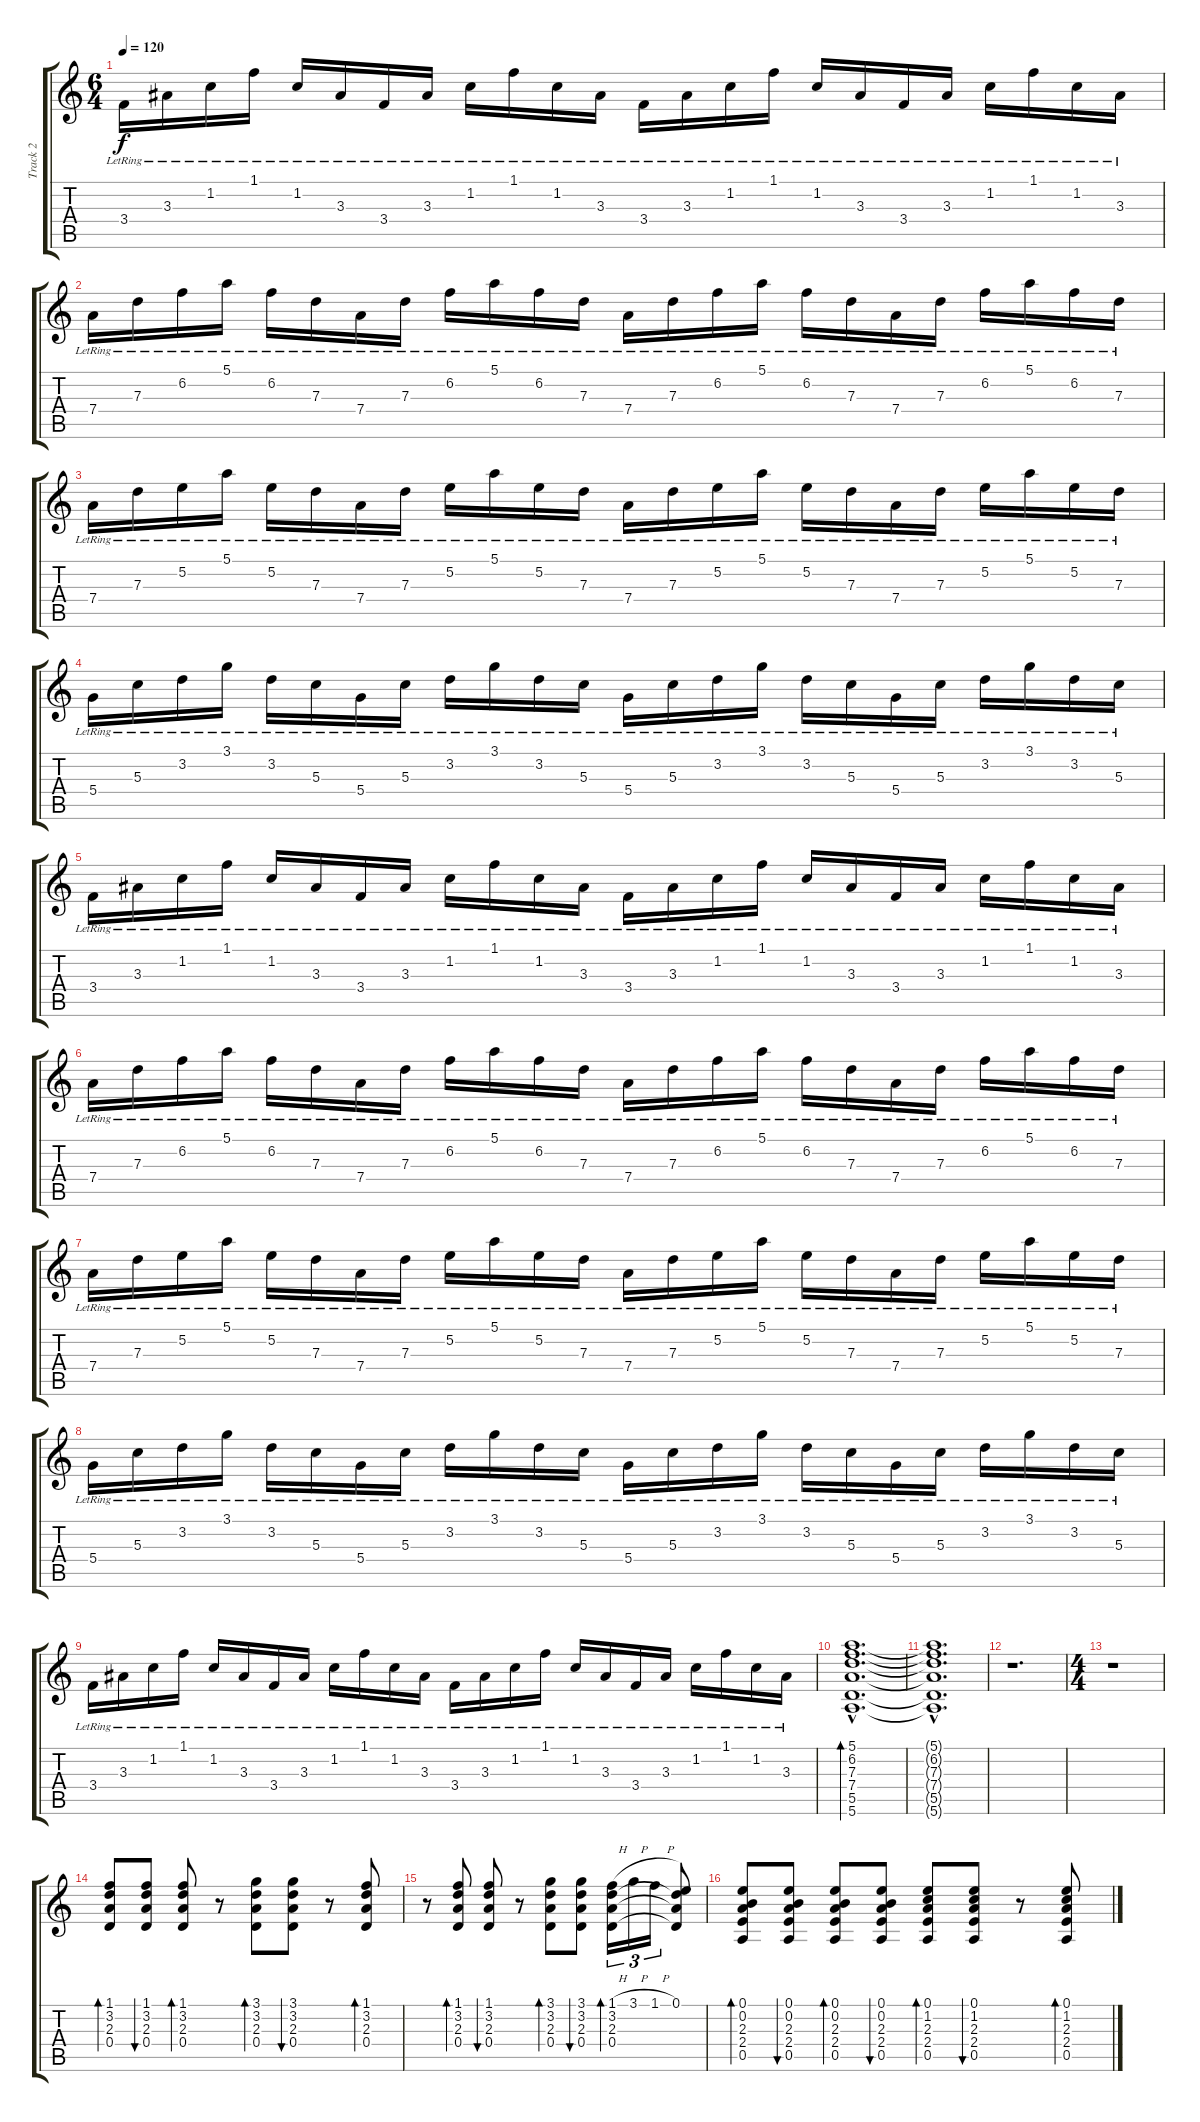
\track ("Track 2" "Track 2") {instrument acousticguitarsteel}
\staff {score tabs}
\tuning (E4 B3 G3 D3 A2 E2) {hide}
\ts (6 4)
\tempo 120
\clef g2
\ks c
3.4{lr}.16{dy f} 3.3{lr}.16 1.2{lr}.16 1.1{lr}.16 1.2{lr}.16 3.3{lr}.16 3.4{lr}.16 3.3{lr}.16 1.2{lr}.16 1.1{lr}.16 1.2{lr}.16 3.3{lr}.16 3.4{lr}.16 3.3{lr}.16 1.2{lr}.16 1.1{lr}.16 1.2{lr}.16 3.3{lr}.16 3.4{lr}.16 3.3{lr}.16 1.2{lr}.16 1.1{lr}.16 1.2{lr}.16 3.3{lr}.16 |
7.4{lr}.16{volume 9} 7.3{lr}.16 6.2{lr}.16 5.1{lr}.16 6.2{lr}.16 7.3{lr}.16 7.4{lr}.16 7.3{lr}.16 6.2{lr}.16 5.1{lr}.16 6.2{lr}.16 7.3{lr}.16 7.4{lr}.16 7.3{lr}.16 6.2{lr}.16 5.1{lr}.16 6.2{lr}.16 7.3{lr}.16 7.4{lr}.16 7.3{lr}.16 6.2{lr}.16 5.1{lr}.16 6.2{lr}.16 7.3{lr}.16 |
7.4{lr}.16 7.3{lr}.16 5.2{lr}.16 5.1{lr}.16 5.2{lr}.16 7.3{lr}.16 7.4{lr}.16 7.3{lr}.16 5.2{lr}.16 5.1{lr}.16 5.2{lr}.16 7.3{lr}.16 7.4{lr}.16 7.3{lr}.16 5.2{lr}.16 5.1{lr}.16 5.2{lr}.16 7.3{lr}.16 7.4{lr}.16 7.3{lr}.16 5.2{lr}.16 5.1{lr}.16 5.2{lr}.16 7.3{lr}.16 |
5.4{lr}.16 5.3{lr}.16 3.2{lr}.16 3.1{lr}.16 3.2{lr}.16 5.3{lr}.16 5.4{lr}.16 5.3{lr}.16 3.2{lr}.16 3.1{lr}.16 3.2{lr}.16 5.3{lr}.16 5.4{lr}.16 5.3{lr}.16 3.2{lr}.16 3.1{lr}.16 3.2{lr}.16 5.3{lr}.16 5.4{lr}.16 5.3{lr}.16 3.2{lr}.16 3.1{lr}.16 3.2{lr}.16 5.3{lr}.16 |
3.4{lr}.16 3.3{lr}.16 1.2{lr}.16 1.1{lr}.16 1.2{lr}.16 3.3{lr}.16 3.4{lr}.16 3.3{lr}.16 1.2{lr}.16 1.1{lr}.16 1.2{lr}.16 3.3{lr}.16 3.4{lr}.16 3.3{lr}.16 1.2{lr}.16 1.1{lr}.16 1.2{lr}.16 3.3{lr}.16 3.4{lr}.16 3.3{lr}.16 1.2{lr}.16 1.1{lr}.16 1.2{lr}.16 3.3{lr}.16 |
7.4{lr}.16{volume 9} 7.3{lr}.16 6.2{lr}.16 5.1{lr}.16 6.2{lr}.16 7.3{lr}.16 7.4{lr}.16 7.3{lr}.16 6.2{lr}.16 5.1{lr}.16 6.2{lr}.16 7.3{lr}.16 7.4{lr}.16 7.3{lr}.16 6.2{lr}.16 5.1{lr}.16 6.2{lr}.16 7.3{lr}.16 7.4{lr}.16 7.3{lr}.16 6.2{lr}.16 5.1{lr}.16 6.2{lr}.16 7.3{lr}.16 |
7.4{lr}.16 7.3{lr}.16 5.2{lr}.16 5.1{lr}.16 5.2{lr}.16 7.3{lr}.16 7.4{lr}.16 7.3{lr}.16 5.2{lr}.16 5.1{lr}.16 5.2{lr}.16 7.3{lr}.16 7.4{lr}.16 7.3{lr}.16 5.2{lr}.16 5.1{lr}.16 5.2{lr}.16 7.3{lr}.16 7.4{lr}.16 7.3{lr}.16 5.2{lr}.16 5.1{lr}.16 5.2{lr}.16 7.3{lr}.16 |
5.4{lr}.16 5.3{lr}.16 3.2{lr}.16 3.1{lr}.16 3.2{lr}.16 5.3{lr}.16 5.4{lr}.16 5.3{lr}.16 3.2{lr}.16 3.1{lr}.16 3.2{lr}.16 5.3{lr}.16 5.4{lr}.16 5.3{lr}.16 3.2{lr}.16 3.1{lr}.16 3.2{lr}.16 5.3{lr}.16 5.4{lr}.16 5.3{lr}.16 3.2{lr}.16 3.1{lr}.16 3.2{lr}.16 5.3{lr}.16 |
3.4{lr}.16 3.3{lr}.16 1.2{lr}.16 1.1{lr}.16 1.2{lr}.16 3.3{lr}.16 3.4{lr}.16 3.3{lr}.16 1.2{lr}.16 1.1{lr}.16 1.2{lr}.16 3.3{lr}.16 3.4{lr}.16 3.3{lr}.16 1.2{lr}.16 1.1{lr}.16 1.2{lr}.16 3.3{lr}.16 3.4{lr}.16 3.3{lr}.16 1.2{lr}.16 1.1{lr}.16 1.2{lr}.16 3.3{lr}.16 |
(5.1{hac} 6.2{hac} 7.3{hac} 7.4{hac} 5.5{hac} 5.6{hac}).1{d bd 240} |
(5.1{hac t} 6.2{hac t} 7.3{hac t} 7.4{hac t} 5.5{hac t} 5.6{hac t}).1{d} |
r.1{d} |
\ts (4 4)
r.1 |
(1.1 3.2 2.3 0.4).8{bd 60 volume 13} (1.1 3.2 2.3 0.4).8{bu 60} (1.1 3.2 2.3 0.4).8{bd 60} r.8 (3.1 3.2 2.3 0.4).8{bd 60} (3.1 3.2 2.3 0.4).8{bu 60} r.8 (1.1 3.2 2.3 0.4).8{bd 60} |
r.8 (1.1 3.2 2.3 0.4).8{bd 60} (1.1 3.2 2.3 0.4).8{bu 60} r.8 (3.1 3.2 2.3 0.4).8{bd 60} (3.1 3.2 2.3 0.4).8{bu 60} (1.1{h} 3.2 2.3 0.4).16{tu (3 2) bd 60} 3.1{h}.16{tu (3 2)} 1.1{h}.16{tu (3 2)} (0.1 3.2{t} 2.3{t} 0.4{t}).8 |
(0.1 0.2 2.3 2.4 0.5).8{bd 60} (0.1 0.2 2.3 2.4 0.5).8{bu 60} (0.1 0.2 2.3 2.4 0.5).8{bd 60} (0.1 0.2 2.3 2.4 0.5).8{bu 60} (0.1 1.2 2.3 2.4 0.5).8{bd 60} (0.1 1.2 2.3 2.4 0.5).8{bu 60} r.8 (0.1 1.2 2.3 2.4 0.5).8{bd 60}
